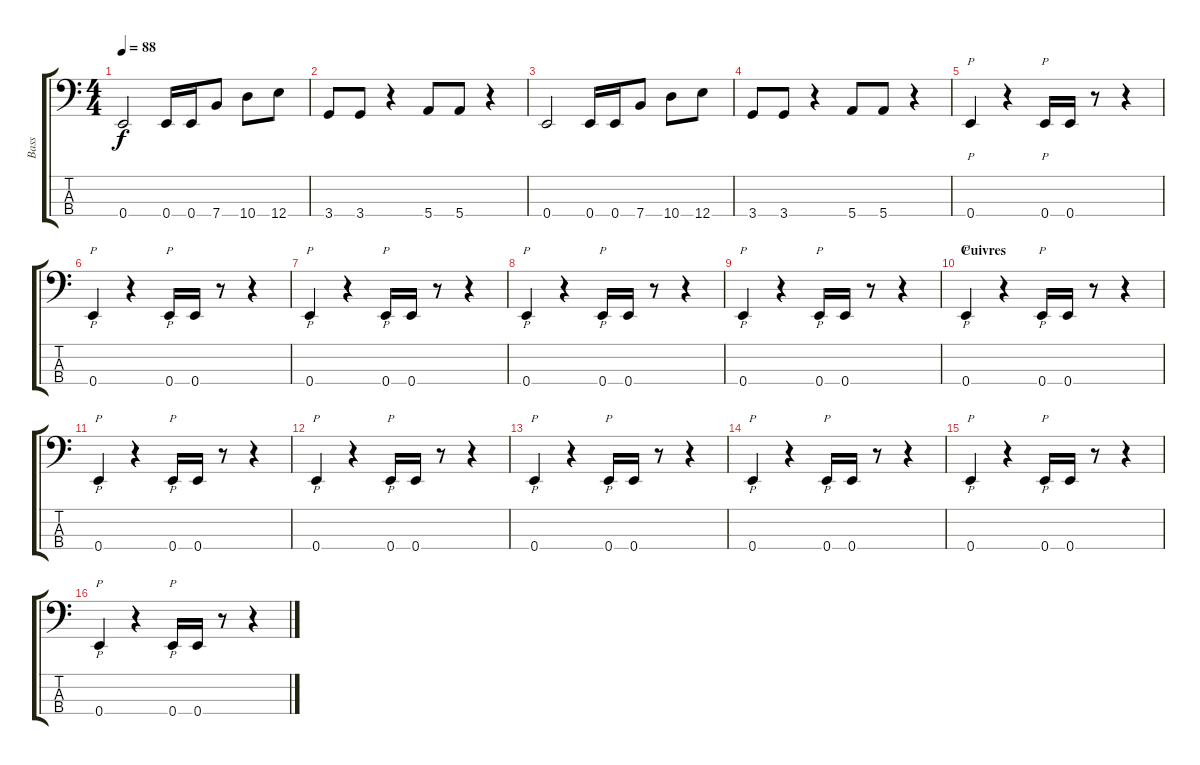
\track ("Bass" "Bass") {instrument electricbassfinger}
\staff {score tabs}
\tuning (G2 D2 A1 E1) {hide}
\ts (4 4)
\tempo 88
\clef f4
\ks c
0.4.2{dy f} 0.4.16 0.4.16 7.4.8 10.4.8 12.4.8 |
3.4.8 3.4.8 r.4 5.4.8 5.4.8 r.4 |
0.4.2 0.4.16 0.4.16 7.4.8 10.4.8 12.4.8 |
3.4.8 3.4.8 r.4 5.4.8 5.4.8 r.4 |
0.4.4{p} r.4 0.4.16{p} 0.4.16 r.8 r.4 |
0.4.4{p} r.4 0.4.16{p} 0.4.16 r.8 r.4 |
0.4.4{p} r.4 0.4.16{p} 0.4.16 r.8 r.4 |
0.4.4{p} r.4 0.4.16{p} 0.4.16 r.8 r.4 |
0.4.4{p} r.4 0.4.16{p} 0.4.16 r.8 r.4 |
\section ("" "Cuivres")
0.4.4{p} r.4 0.4.16{p} 0.4.16 r.8 r.4 |
0.4.4{p} r.4 0.4.16{p} 0.4.16 r.8 r.4 |
0.4.4{p} r.4 0.4.16{p} 0.4.16 r.8 r.4 |
0.4.4{p} r.4 0.4.16{p} 0.4.16 r.8 r.4 |
0.4.4{p} r.4 0.4.16{p} 0.4.16 r.8 r.4 |
0.4.4{p} r.4 0.4.16{p} 0.4.16 r.8 r.4 |
0.4.4{p} r.4 0.4.16{p} 0.4.16 r.8 r.4
